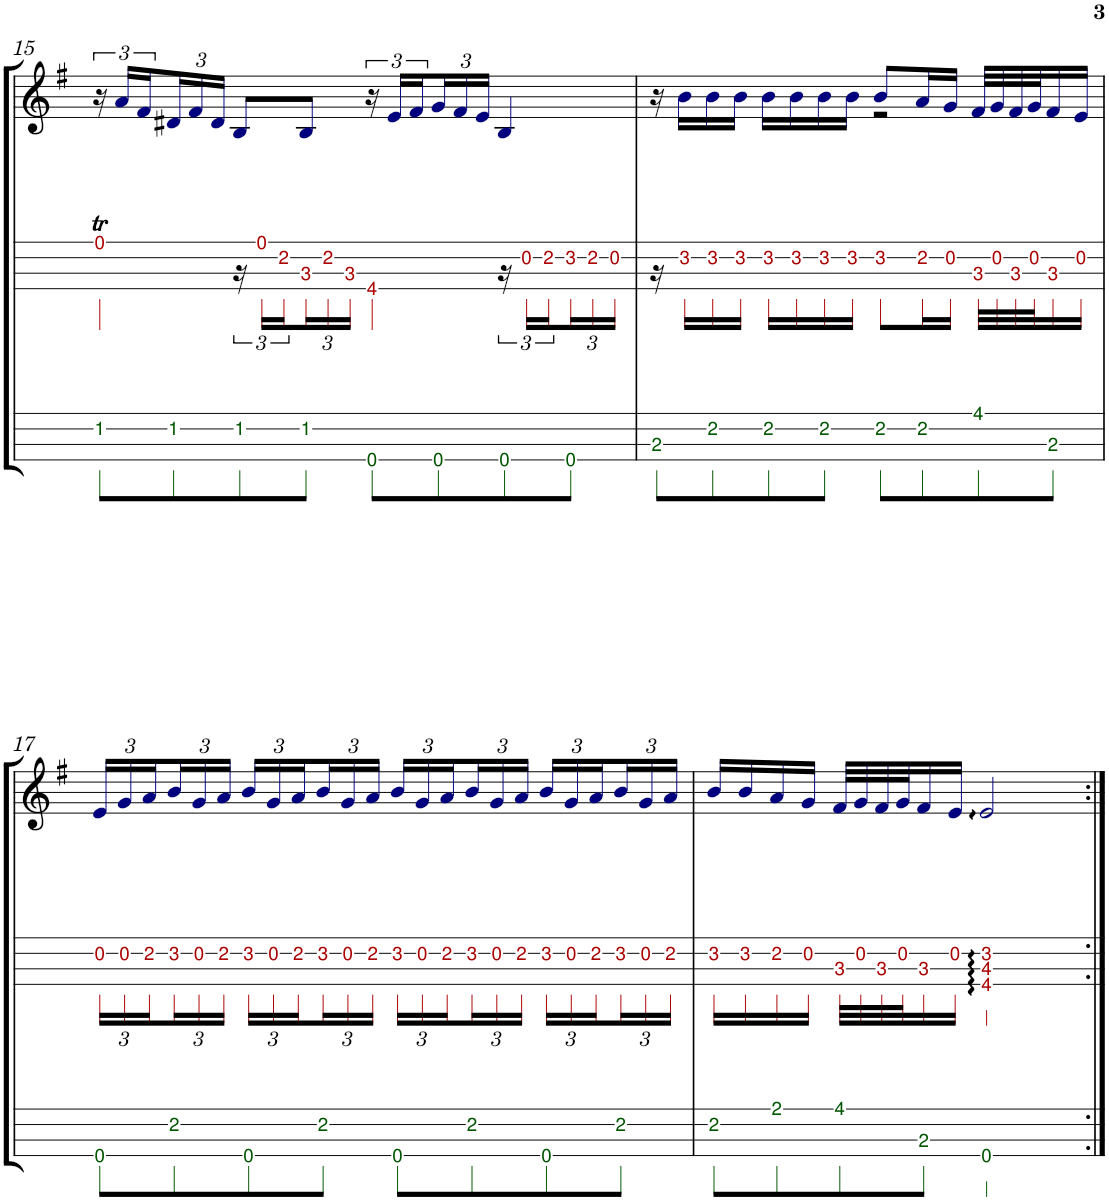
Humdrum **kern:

**kern	**kern	**kern
*part3	*part2	*part1
*staff3	*staff2	*staff1
*I"Bass Guitar	*I"Ukulele	*I"Mandolin
!!LO:PB:g=z
*	*	*clefG2
*k[f#]	*k[f#]	*k[f#]
*G:	*G:	*G:
*M4/4	*M4/4	*M4/4
*met(c)	*met(c)	*met(c)
=15	=15	=15
8DD#i\L	4aTj\	24r
.	.	24aZ/LL
.	.	24f#Z/J
*	*	*Xbrackettup
8DD#i\	.	24d#XZ/L
.	.	24f#Z/
.	.	24d#Z/JJ
8DD#i\	24r	8BZ/L
.	24aj\LL	.
.	24f#j\J	.
*	*Xbrackettup	*
8DD#i\J	24d#j\L	8BZ/J
.	24f#j\	.
.	24d#j\JJ	.
*	*	*brackettup
8EEEi\L	4Bj\	24r
.	.	24eZ/LL
.	.	24f#Z/J
*	*	*Xbrackettup
8EEEi\	.	24gZ/L
.	.	24f#Z/
.	.	24eZ/JJ
*	*brackettup	*
8EEEi\	24r	4BZ/
.	24ej\LL	.
.	24f#j\J	.
*	*Xbrackettup	*
8EEEi\J	24gj\L	.
.	24f#j\	.
.	24ej\JJ	.
=16	=16	=16
*	*	*^
8BBBi\L	16r	16r	2ryy
.	16gj\LL	16bZ\LL	.
8EEi\	16gj\	16bZ\	.
.	16gj\JJ	16bZ\JJ	.
8EEi\	16gj\LL	16bZ\LL	.
.	16gj\	16bZ\	.
8EEi\J	16gj\	16bZ\	.
.	16gj\JJ	16bZ\JJ	.
8EEi\L	8gj\L	8bZ/L	2r
8EEi\	16f#j\L	16aZ/L	.
.	16ej\JJ	16gZ/JJ	.
8BBi\	32d#j\LLL	32f#Z/LLL	.
.	32ej\	32gZ/	.
.	32d#j\	32f#Z/	.
.	32ej\J	32gZ/J	.
8BBBi\J	16d#j\	16f#Z/	.
.	16ej\JJ	16eZ/JJ	.
*	*	*v	*v
!!LO:LB:g=z
=17	=17	=17
8EEEi\L	24ej\LL	24eZ/LL
.	24ej\	24gZ/
.	24f#j\J	24aZ/J
8EEi\	24gj\L	24bZ/L
.	24ej\	24gZ/
.	24f#j\JJ	24aZ/JJ
8EEEi\	24gj\LL	24bZ/LL
.	24ej\	24gZ/
.	24f#j\J	24aZ/J
8EEi\J	24gj\L	24bZ/L
.	24ej\	24gZ/
.	24f#j\JJ	24aZ/JJ
8EEEi\L	24gj\LL	24bZ/LL
.	24ej\	24gZ/
.	24f#j\J	24aZ/J
8EEi\	24gj\L	24bZ/L
.	24ej\	24gZ/
.	24f#j\JJ	24aZ/JJ
8EEEi\	24gj\LL	24bZ/LL
.	24ej\	24gZ/
.	24f#j\J	24aZ/J
8EEi\J	24gj\L	24bZ/L
.	24ej\	24gZ/
.	24f#j\JJ	24aZ/JJ
=18	=18	=18
8EEi\L	16gj\LL	16bZ/LL
.	16gj\	16bZ/
8AAi\	16f#j\	16aZ/
.	16ej\JJ	16gZ/JJ
8BBi\	32d#j\LLL	32f#Z/LLL
.	32ej\	32gZ/
.	32d#j\	32f#Z/
.	32ej\J	32gZ/J
8BBBi\J	16d#j\	16f#Z/
.	16ej\JJ	16eZ/JJ
2EEEi\	2Bj\ 2ej\ 2gj\	2eZ/
=:|!	=:|!	=:|!
*-	*-	*-
